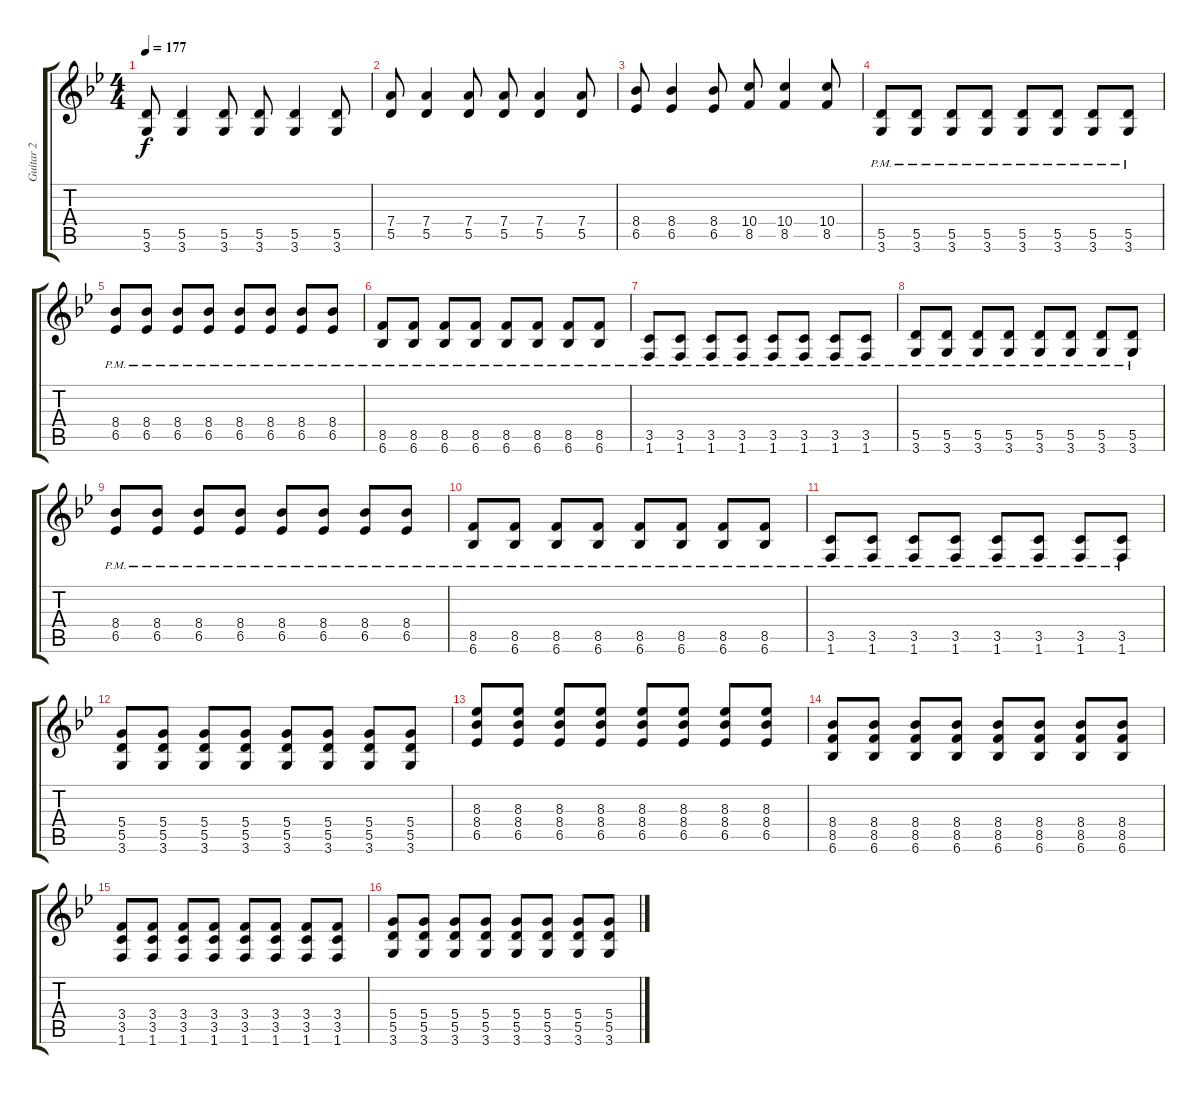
\track ("Guitar 2" "Guitar 2") {instrument overdrivenguitar}
\staff {score tabs}
\tuning (E4 B3 G3 D3 A2 E2) {hide}
\ts (4 4)
\tempo 177
\clef g2
\ks bb
(5.5 3.6).8{dy f} (5.5 3.6).4 (5.5 3.6).8 (5.5 3.6).8 (5.5 3.6).4 (5.5 3.6).8 |
(7.4 5.5).8 (7.4 5.5).4 (7.4 5.5).8 (7.4 5.5).8 (7.4 5.5).4 (7.4 5.5).8 |
(8.4 6.5).8 (8.4 6.5).4 (8.4 6.5).8 (10.4 8.5).8 (10.4 8.5).4 (10.4 8.5).8 |
(5.5{pm} 3.6{pm}).8 (5.5{pm} 3.6{pm}).8 (5.5{pm} 3.6{pm}).8 (5.5{pm} 3.6{pm}).8 (5.5{pm} 3.6{pm}).8 (5.5{pm} 3.6{pm}).8 (5.5{pm} 3.6{pm}).8 (5.5{pm} 3.6{pm}).8 |
(8.4{pm} 6.5{pm}).8 (8.4{pm} 6.5{pm}).8 (8.4{pm} 6.5{pm}).8 (8.4{pm} 6.5{pm}).8 (8.4{pm} 6.5{pm}).8 (8.4{pm} 6.5{pm}).8 (8.4{pm} 6.5{pm}).8 (8.4{pm} 6.5{pm}).8 |
(8.5{pm} 6.6{pm}).8 (8.5{pm} 6.6{pm}).8 (8.5{pm} 6.6{pm}).8 (8.5{pm} 6.6{pm}).8 (8.5{pm} 6.6{pm}).8 (8.5{pm} 6.6{pm}).8 (8.5{pm} 6.6{pm}).8 (8.5{pm} 6.6{pm}).8 |
(3.5{pm} 1.6{pm}).8 (3.5{pm} 1.6{pm}).8 (3.5{pm} 1.6{pm}).8 (3.5{pm} 1.6{pm}).8 (3.5{pm} 1.6{pm}).8 (3.5{pm} 1.6{pm}).8 (3.5{pm} 1.6{pm}).8 (3.5{pm} 1.6{pm}).8 |
(5.5{pm} 3.6{pm}).8 (5.5{pm} 3.6{pm}).8 (5.5{pm} 3.6{pm}).8 (5.5{pm} 3.6{pm}).8 (5.5{pm} 3.6{pm}).8 (5.5{pm} 3.6{pm}).8 (5.5{pm} 3.6{pm}).8 (5.5{pm} 3.6{pm}).8 |
(8.4{pm} 6.5{pm}).8 (8.4{pm} 6.5{pm}).8 (8.4{pm} 6.5{pm}).8 (8.4{pm} 6.5{pm}).8 (8.4{pm} 6.5{pm}).8 (8.4{pm} 6.5{pm}).8 (8.4{pm} 6.5{pm}).8 (8.4{pm} 6.5{pm}).8 |
(8.5{pm} 6.6{pm}).8 (8.5{pm} 6.6{pm}).8 (8.5{pm} 6.6{pm}).8 (8.5{pm} 6.6{pm}).8 (8.5{pm} 6.6{pm}).8 (8.5{pm} 6.6{pm}).8 (8.5{pm} 6.6{pm}).8 (8.5{pm} 6.6{pm}).8 |
(3.5{pm} 1.6{pm}).8 (3.5{pm} 1.6{pm}).8 (3.5{pm} 1.6{pm}).8 (3.5{pm} 1.6{pm}).8 (3.5{pm} 1.6{pm}).8 (3.5{pm} 1.6{pm}).8 (3.5{pm} 1.6{pm}).8 (3.5{pm} 1.6{pm}).8 |
(5.4 5.5 3.6).8 (5.4 5.5 3.6).8 (5.4 5.5 3.6).8 (5.4 5.5 3.6).8 (5.4 5.5 3.6).8 (5.4 5.5 3.6).8 (5.4 5.5 3.6).8 (5.4 5.5 3.6).8 |
(8.3 8.4 6.5).8 (8.3 8.4 6.5).8 (8.3 8.4 6.5).8 (8.3 8.4 6.5).8 (8.3 8.4 6.5).8 (8.3 8.4 6.5).8 (8.3 8.4 6.5).8 (8.3 8.4 6.5).8 |
(8.4 8.5 6.6).8 (8.4 8.5 6.6).8 (8.4 8.5 6.6).8 (8.4 8.5 6.6).8 (8.4 8.5 6.6).8 (8.4 8.5 6.6).8 (8.4 8.5 6.6).8 (8.4 8.5 6.6).8 |
(3.4 3.5 1.6).8 (3.4 3.5 1.6).8 (3.4 3.5 1.6).8 (3.4 3.5 1.6).8 (3.4 3.5 1.6).8 (3.4 3.5 1.6).8 (3.4 3.5 1.6).8 (3.4 3.5 1.6).8 |
(5.4 5.5 3.6).8 (5.4 5.5 3.6).8 (5.4 5.5 3.6).8 (5.4 5.5 3.6).8 (5.4 5.5 3.6).8 (5.4 5.5 3.6).8 (5.4 5.5 3.6).8 (5.4 5.5 3.6).8
